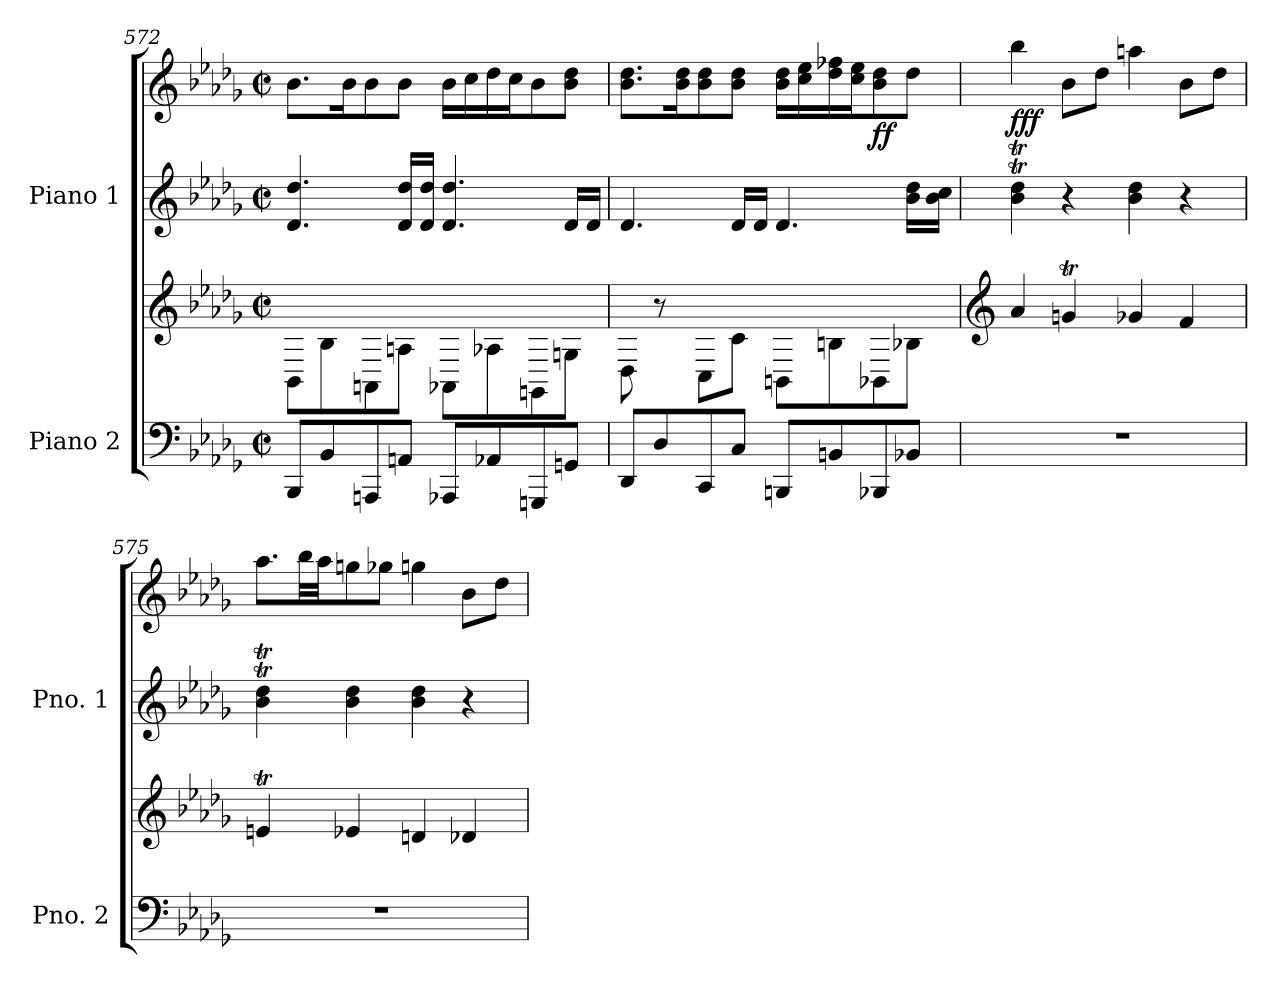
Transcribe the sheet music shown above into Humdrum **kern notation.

**kern	**kern	**kern	**kern	**dynam
*part2	*part2	*part1	*part1	*part1
*staff4	*staff3	*staff2	*staff1	*staff1/2
*I"Piano 2	*	*I"Piano 1	*	*
*I'Pno. 2	*	*I'Pno. 1	*	*
!!LO:PB:g=z
*clefF4	*clefG2	*clefG2	*clefG2	*
*k[b-e-a-d-g-]	*k[b-e-a-d-g-]	*k[b-e-a-d-g-]	*k[b-e-a-d-g-]	*
*M2/2	*M2/2	*M2/2	*M2/2	*
*met(c|)	*met(c|)	*met(c|)	*met(c|)	*
=572	=572	=572	=572	=572
8BBB-/L	8BB-\L	4.d-/ 4.dd-/	8.b-\L	.
8BB-/	8B-\	.	.	.
.	.	.	16b-\K	.
8AAAn/	8AAn\	.	8b-\	.
8AAn/J	8An\J	16d-/ 16dd-/LL	8b-\J	.
.	.	16d-/ 16dd-/JJ	.	.
8AAA-X/L	8AA-X\L	4.d-/ 4.dd-/	16b-\LL	.
.	.	.	16cc\	.
8AA-X/	8A-X\	.	16dd-\	.
.	.	.	16cc\J	.
8GGGn/	8GGn\	.	8b-\	.
8GGn/J	8Gn\J	16d-/LL	8b-\ 8dd-\J	.
.	.	16d-/JJ	.	.
=573	=573	=573	=573	=573
8DD-/L	8D-\	4.d-/	8.b-\ 8.dd-\L	.
8D-/	8r	.	.	.
.	.	.	16b-\ 16dd-\K	.
8CC/	8C\L	.	8b-\ 8dd-\	.
8C/J	8c\J	16d-/LL	8b-\ 8dd-\J	.
.	.	16d-/JJ	.	.
8BBBn/L	8BBn\L	4.d-/	16b-\ 16dd-\LL	.
.	.	.	16cc\ 16ee-\	.
8BBn/	8Bn\	.	16dd-\ 16ff-X\	.
.	.	.	16cc\ 16ee-\J	.
!	!	!	!	!LO:DY:b
8BBB-X/	8BB-X\	.	8b-\ 8dd-\	ff
8BB-X/J	8B-X\J	16b-\ 16dd-\LL	8dd-\J	.
.	.	16b-\ 16cc\JJ	.	.
=574	=574	=574	=574	=574
*	*clefG2	*	*	*
!	!	!	!	!LO:DY:b
1r	4a-/	4b-\T 4dd-\T	4bb-\	fff
.	4gnt/	4r	8b-\L	.
.	.	.	8dd-\J	.
.	4g-X/	4b-\ 4dd-\	4aan\	.
.	4fTTT/	4r	8b-\L	.
.	.	.	8dd-\J	.
!!LO:LB:g=z
=575	=575	=575	=575	=575
1r	4ent/	4b-\T 4dd-\T	8.aa-\L	.
.	.	.	32bb-\LL	.
.	.	.	32aa-\JJ	.
.	4e-X/	4b-\ 4dd-\	8ggn\	.
.	.	.	8gg-X\J	.
.	4dn/	4b-\ 4dd-\	4ggn\	.
.	4d-XTTT/	4r	8b-\L	.
.	.	.	8dd-\J	.
=	=	=	=	=
*-	*-	*-	*-	*-
